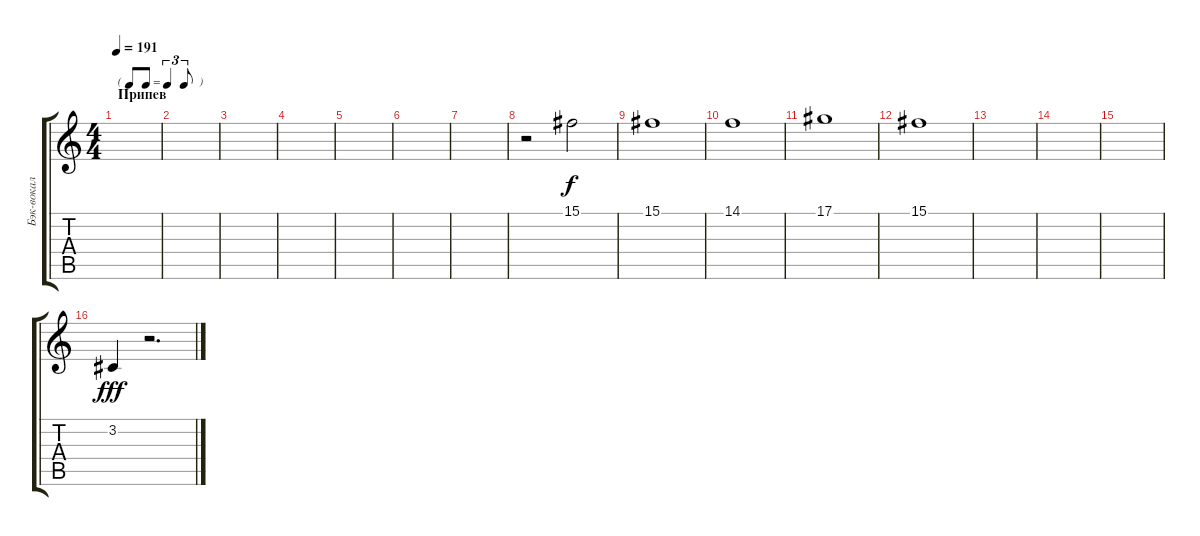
\track ("Бэк-вокал" "Бэк-вокал") {instrument fx7echoes}
\staff {score tabs}
\tuning (Eb4 Bb3 Gb3 Db3 Ab2 Eb2) {hide}
\ts (4 4)
\tf triplet8th
\section ("" "Припев")
\tempo 191
\clef g2
\ks c
|
|
|
|
|
|
|
r.2{volume 8} 15.1.2 |
15.1.1 |
14.1.1 |
17.1.1 |
15.1.1 |
|
|
|
3.2.4{dy fff} r.2{d}
